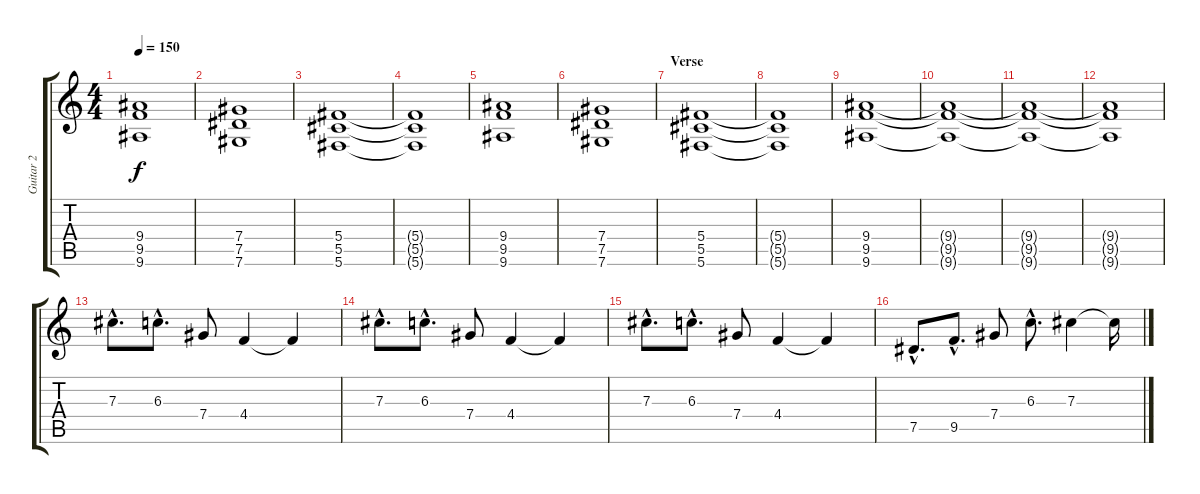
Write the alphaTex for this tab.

\track ("Guitar 2" "Guitar 2") {instrument distortionguitar}
\staff {score tabs}
\tuning (Eb4 Bb3 Gb3 Db3 Ab2 Db2) {hide}
\ts (4 4)
\tempo 150
\clef g2
\ks c
(9.4 9.5 9.6).1{dy f} |
(7.4 7.5 7.6).1 |
(5.4 5.5 5.6).1 |
(5.4{t} 5.5{t} 5.6{t}).1 |
(9.4 9.5 9.6).1 |
(7.4 7.5 7.6).1 |
\section ("" "Verse")
(5.4 5.5 5.6).1 |
(5.4{t} 5.5{t} 5.6{t}).1 |
(9.4 9.5 9.6).1 |
(9.4{t} 9.5{t} 9.6{t}).1 |
(9.4{t} 9.5{t} 9.6{t}).1 |
(9.4{t} 9.5{t} 9.6{t}).1 |
7.3{hac}.8{d} 6.3{hac}.8{d} 7.4.8 4.4.4 4.4{t}.4 |
7.3{hac}.8{d} 6.3{hac}.8{d} 7.4.8 4.4.4 4.4{t}.4 |
7.3{hac}.8{d} 6.3{hac}.8{d} 7.4.8 4.4.4 4.4{t}.4 |
7.5{hac}.8{d} 9.5{hac}.8{d} 7.4.8 6.3{hac}.8{d} 7.3.4 7.3{t}.16
